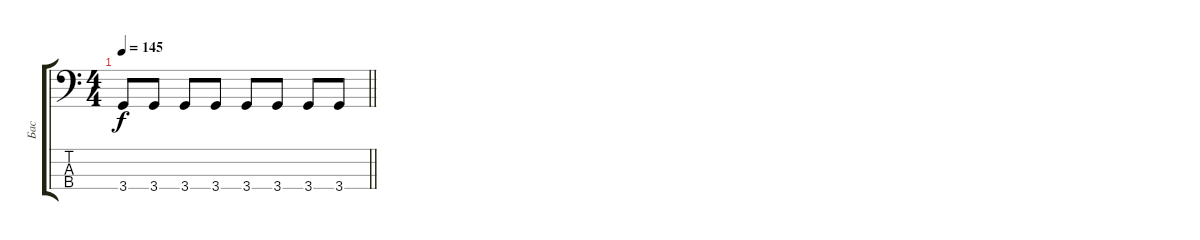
\track ("Бас" "Бас") {instrument electricbassfinger}
\staff {score tabs}
\tuning (G2 D2 A1 E1) {hide}
\ts (4 4)
\tempo 145
\clef f4
\barLineRight lightlight
\ks c
3.4.8{dy f} 3.4.8 3.4.8 3.4.8 3.4.8 3.4.8 3.4.8 3.4.8
